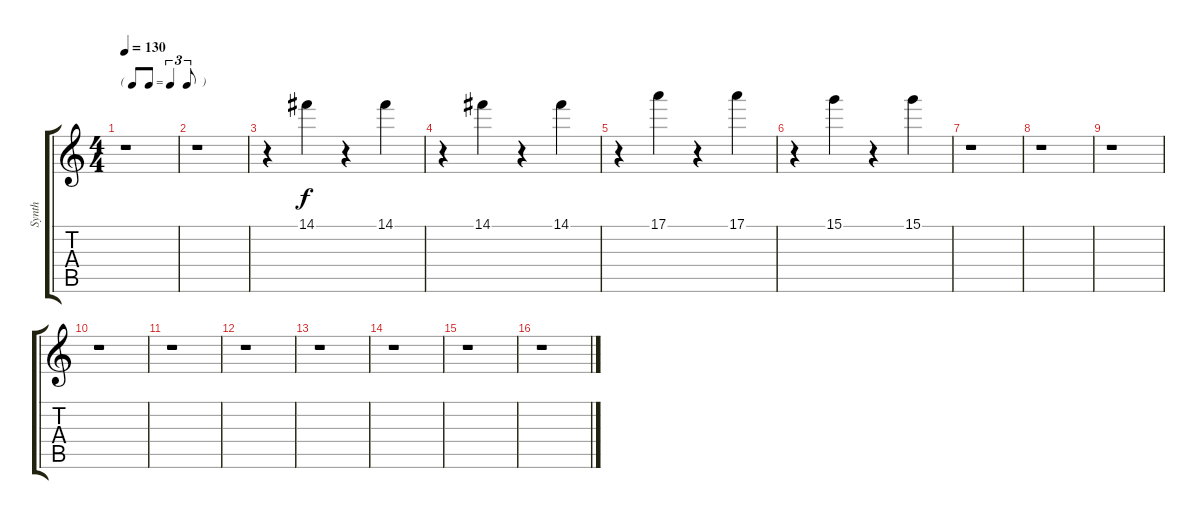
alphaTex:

\track ("Synth" "Synth") {instrument synthbass1}
\staff {score tabs}
\tuning (E4 B3 G3 D3 A2 E2) {hide}
\ts (4 4)
\tf triplet8th
\tempo 130
\clef g2
\ks c
r.1{dy f} |
r.1 |
r.4 14.1.4 r.4 14.1.4 |
r.4 14.1.4 r.4 14.1.4 |
r.4 17.1.4 r.4 17.1.4 |
r.4 15.1.4 r.4 15.1.4 |
r.1 |
r.1 |
r.1 |
r.1 |
r.1 |
r.1 |
r.1 |
r.1 |
r.1 |
r.1
